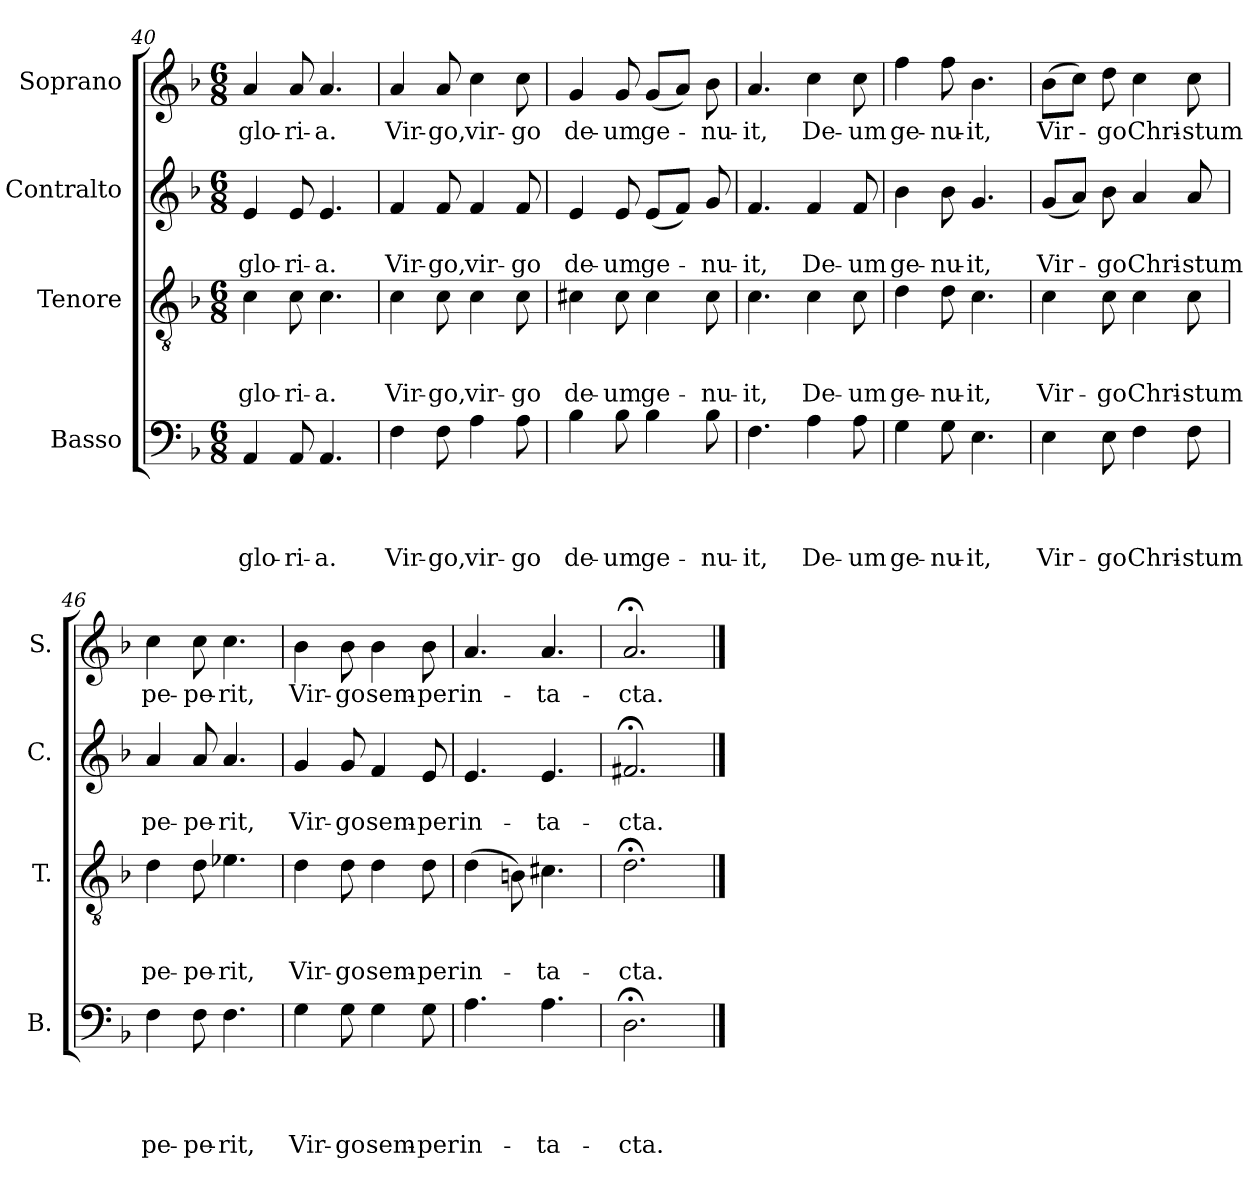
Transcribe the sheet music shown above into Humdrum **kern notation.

**kern	**text	**text	**text	**text	**kern	**text	**text	**text	**kern	**text	**text	**kern	**text
*part4	*part4	*part4	*part4	*part4	*part3	*part3	*part3	*part3	*part2	*part2	*part2	*part1	*part1
*staff4	*staff4	*staff4	*staff4	*staff4	*staff3	*staff3	*staff3	*staff3	*staff2	*staff2	*staff2	*staff1	*staff1
*I"Basso	*	*	*	*	*I"Tenore	*	*	*	*I"Contralto	*	*	*I"Soprano	*
*I'B.	*	*	*	*	*I'T.	*	*	*	*I'C.	*	*	*I'S.	*
*clefF4	*	*	*	*	*clefGv2	*	*	*	*clefG2	*	*	*clefG2	*
*k[b-]	*	*	*	*	*k[b-]	*	*	*	*k[b-]	*	*	*k[b-]	*
*F:	*	*	*	*	*F:	*	*	*	*F:	*	*	*F:	*
*M6/8	*	*	*	*	*M6/8	*	*	*	*M6/8	*	*	*M6/8	*
=40	=40	=40	=40	=40	=40	=40	=40	=40	=40	=40	=40	=40	=40
!	!	!	!	!LO:LY:b	!	!	!	!LO:LY:b	!	!	!LO:LY:b	!	!LO:LY:b
4AA/	.	.	.	glo-	4c\	.	.	glo-	4e/	.	glo-	4a/	glo-
!	!	!	!	!LO:LY:b	!	!	!	!LO:LY:b	!	!	!LO:LY:b	!	!LO:LY:b
8AA/	.	.	.	-ri-	8c\	.	.	-ri-	8e/	.	-ri-	8a/	-ri-
!	!	!	!	!LO:LY:b	!	!	!	!LO:LY:b	!	!	!LO:LY:b	!	!LO:LY:b
4.AA/	.	.	.	-a.	4.c\	.	.	-a.	4.e/	.	-a.	4.a/	-a.
!!LO:LB:g=z
=41	=41	=41	=41	=41	=41	=41	=41	=41	=41	=41	=41	=41	=41
!	!	!	!	!LO:LY:b	!	!	!	!LO:LY:b	!	!	!LO:LY:b	!	!LO:LY:b
4F\	.	.	.	Vir-	4c\	.	.	Vir-	4f/	.	Vir-	4a/	Vir-
!	!	!	!	!LO:LY:b	!	!	!	!LO:LY:b	!	!	!LO:LY:b	!	!LO:LY:b
8F\	.	.	.	-go,	8c\	.	.	-go,	8f/	.	-go,	8a/	-go,
!	!	!	!	!LO:LY:b	!	!	!	!LO:LY:b	!	!	!LO:LY:b	!	!LO:LY:b
4A\	.	.	.	vir-	4c\	.	.	vir-	4f/	.	vir-	4cc\	vir-
!	!	!	!	!LO:LY:b	!	!	!	!LO:LY:b	!	!	!LO:LY:b	!	!LO:LY:b
8A\	.	.	.	-go	8c\	.	.	-go	8f/	.	-go	8cc\	-go
=42	=42	=42	=42	=42	=42	=42	=42	=42	=42	=42	=42	=42	=42
!	!	!	!	!LO:LY:b	!	!	!	!LO:LY:b	!	!	!LO:LY:b	!	!LO:LY:b
4B-\	.	.	.	de-	4c#X\	.	.	de-	4e/	.	de-	4g/	de-
!	!	!	!	!LO:LY:b	!	!	!	!LO:LY:b	!	!	!LO:LY:b	!	!LO:LY:b
8B-\	.	.	.	-um	8c#\	.	.	-um	8e/	.	-um	8g/	-um
!	!	!	!	!LO:LY:b	!	!	!	!LO:LY:b	!	!	!LO:LY:b	!	!LO:LY:b
4B-\	.	.	.	ge-	4c#\	.	.	ge-	(<8e/L	.	ge-	(<8g/L	ge-
.	.	.	.	.	.	.	.	.	8f/J)	.	.	8a/J)	.
!	!	!	!	!LO:LY:b	!	!	!	!LO:LY:b	!	!	!LO:LY:b	!	!LO:LY:b
8B-\	.	.	.	-nu-	8c#\	.	.	-nu-	8g/	.	-nu-	8b-\	-nu-
=43	=43	=43	=43	=43	=43	=43	=43	=43	=43	=43	=43	=43	=43
!	!	!	!	!LO:LY:b	!	!	!	!LO:LY:b	!	!	!LO:LY:b	!	!LO:LY:b
4.F\	.	.	.	-it,	4.c\	.	.	-it,	4.f/	.	-it,	4.a/	-it,
!	!	!	!	!LO:LY:b	!	!	!	!LO:LY:b	!	!	!LO:LY:b	!	!LO:LY:b
4A\	.	.	.	De-	4c\	.	.	De-	4f/	.	De-	4cc\	De-
!	!	!	!	!LO:LY:b	!	!	!	!LO:LY:b	!	!	!LO:LY:b	!	!LO:LY:b
8A\	.	.	.	-um	8c\	.	.	-um	8f/	.	-um	8cc\	-um
=44	=44	=44	=44	=44	=44	=44	=44	=44	=44	=44	=44	=44	=44
!	!	!	!	!LO:LY:b	!	!	!	!LO:LY:b	!	!	!LO:LY:b	!	!LO:LY:b
4G\	.	.	.	ge-	4d\	.	.	ge-	4b-\	.	ge-	4ff\	ge-
!	!	!	!	!LO:LY:b	!	!	!	!LO:LY:b	!	!	!LO:LY:b	!	!LO:LY:b
8G\	.	.	.	-nu-	8d\	.	.	-nu-	8b-\	.	-nu-	8ff\	-nu-
!	!	!	!	!LO:LY:b	!	!	!	!LO:LY:b	!	!	!LO:LY:b	!	!LO:LY:b
4.E\	.	.	.	-it,	4.c\	.	.	-it,	4.g/	.	-it,	4.b-\	-it,
!!LO:PB:g=z
=45	=45	=45	=45	=45	=45	=45	=45	=45	=45	=45	=45	=45	=45
!	!	!	!	!LO:LY:b	!	!	!	!LO:LY:b	!	!	!LO:LY:b	!	!LO:LY:b
4E\	.	.	.	Vir-	4c\	.	.	Vir-	(<8g/L	.	Vir-	(>8b-\L	Vir-
.	.	.	.	.	.	.	.	.	8a/J)	.	.	8cc\J)	.
!	!	!	!	!LO:LY:b	!	!	!	!LO:LY:b	!	!	!LO:LY:b	!	!LO:LY:b
8E\	.	.	.	-go	8c\	.	.	-go	8b-\	.	-go	8dd\	-go
!	!	!	!	!LO:LY:b	!	!	!	!LO:LY:b	!	!	!LO:LY:b	!	!LO:LY:b
4F\	.	.	.	Chri-	4c\	.	.	Chri-	4a/	.	Chri-	4cc\	Chri-
!	!	!	!	!LO:LY:b	!	!	!	!LO:LY:b	!	!	!LO:LY:b	!	!LO:LY:b
8F\	.	.	.	-stum	8c\	.	.	-stum	8a/	.	-stum	8cc\	-stum
=46	=46	=46	=46	=46	=46	=46	=46	=46	=46	=46	=46	=46	=46
!	!	!	!	!LO:LY:b	!	!	!	!LO:LY:b	!	!	!LO:LY:b	!	!LO:LY:b
4F\	.	.	.	pe-	4d\	.	.	pe-	4a/	.	pe-	4cc\	pe-
!	!	!	!	!LO:LY:b	!	!	!	!LO:LY:b	!	!	!LO:LY:b	!	!LO:LY:b
8F\	.	.	.	-pe-	8d\	.	.	-pe-	8a/	.	-pe-	8cc\	-pe-
!	!	!	!	!LO:LY:b	!	!	!	!LO:LY:b	!	!	!LO:LY:b	!	!LO:LY:b
4.F\	.	.	.	-rit,	4.e-X\	.	.	-rit,	4.a/	.	-rit,	4.cc\	-rit,
=47	=47	=47	=47	=47	=47	=47	=47	=47	=47	=47	=47	=47	=47
!	!	!	!	!LO:LY:b	!	!	!	!LO:LY:b	!	!	!LO:LY:b	!	!LO:LY:b
4G\	.	.	.	Vir-	4d\	.	.	Vir-	4g/	.	Vir-	4b-\	Vir-
!	!	!	!	!LO:LY:b	!	!	!	!LO:LY:b	!	!	!LO:LY:b	!	!LO:LY:b
8G\	.	.	.	-go	8d\	.	.	-go	8g/	.	-go	8b-\	-go
!	!	!	!	!LO:LY:b	!	!	!	!LO:LY:b	!	!	!LO:LY:b	!	!LO:LY:b
4G\	.	.	.	sem-	4d\	.	.	sem-	4f/	.	sem-	4b-\	sem-
!	!	!	!	!LO:LY:b	!	!	!	!LO:LY:b	!	!	!LO:LY:b	!	!LO:LY:b
8G\	.	.	.	-per	8d\	.	.	-per	8e/	.	-per	8b-\	-per
=48	=48	=48	=48	=48	=48	=48	=48	=48	=48	=48	=48	=48	=48
!	!	!	!	!LO:LY:b	!	!	!	!LO:LY:b	!	!	!LO:LY:b	!	!LO:LY:b
4.A\	.	.	.	in-	(>4d\	.	.	in-	4.e/	.	in-	4.a/	in-
.	.	.	.	.	8Bn\)	.	.	.	.	.	.	.	.
!	!	!	!	!LO:LY:b	!	!	!	!LO:LY:b	!	!	!LO:LY:b	!	!LO:LY:b
4.A\	.	.	.	-ta-	4.c#X\	.	.	-ta-	4.e/	.	-ta-	4.a/	-ta-
=49	=49	=49	=49	=49	=49	=49	=49	=49	=49	=49	=49	=49	=49
!	!	!	!	!LO:LY:b	!	!	!	!LO:LY:b	!	!	!LO:LY:b	!	!LO:LY:b
2.D;<\	.	.	.	-cta.	2.d;<\	.	.	-cta.	2.f#X;</	.	-cta.	2.a;</	-cta.
==	==	==	==	==	==	==	==	==	==	==	==	==	==
*-	*-	*-	*-	*-	*-	*-	*-	*-	*-	*-	*-	*-	*-
